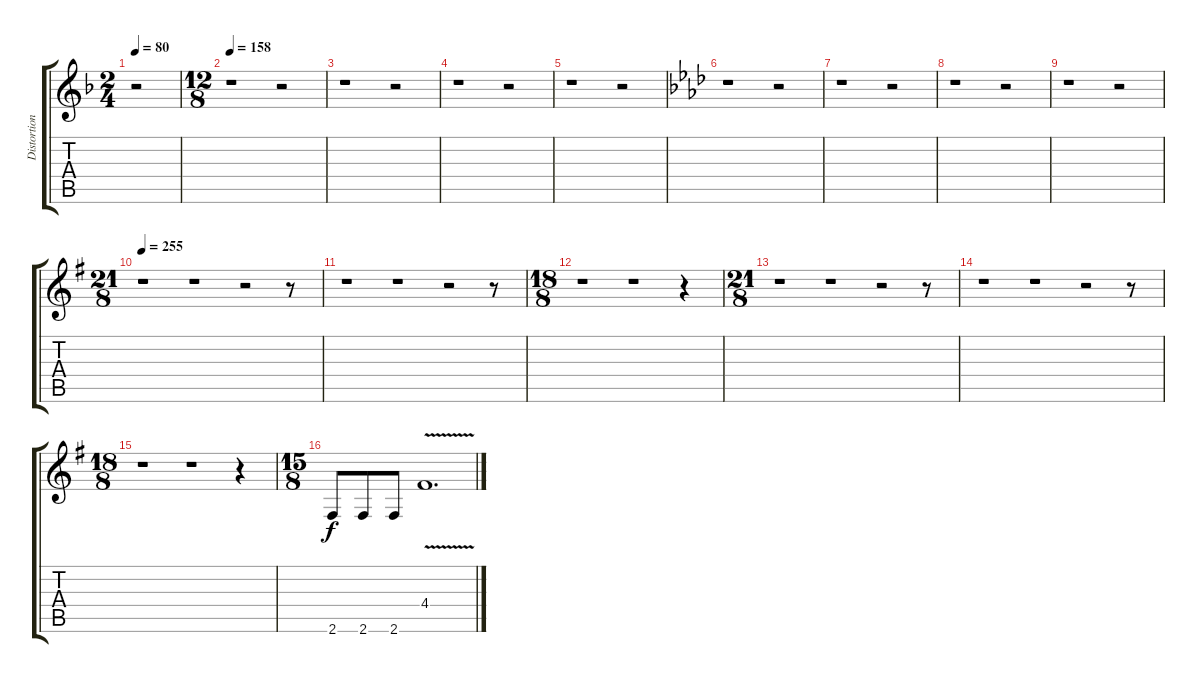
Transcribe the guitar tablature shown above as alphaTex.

\track ("Distortion I" "Distortion") {instrument distortionguitar}
\staff {score tabs}
\tuning (E4 B3 G3 D3 A2 E2) {hide}
\ts (2 4)
\tempo 80
\clef g2
\ks f
r.2{dy f} |
\ts (12 8)
\tempo 158
r.1 r.2 |
r.1 r.2 |
r.1 r.2 |
r.1 r.2 |
\ks ab
r.1 r.2 |
r.1 r.2 |
r.1 r.2 |
r.1 r.2 |
\ts (21 8)
\tempo 255
\ks g
r.1 r.1 r.2 r.8 |
r.1 r.1 r.2 r.8 |
\ts (18 8)
r.1 r.1 r.4 |
\ts (21 8)
r.1 r.1 r.2 r.8 |
r.1 r.1 r.2 r.8 |
\ts (18 8)
r.1 r.1 r.4 |
\ts (15 8)
2.6.8 2.6.8 2.6.8 4.4{v}.1{d}
